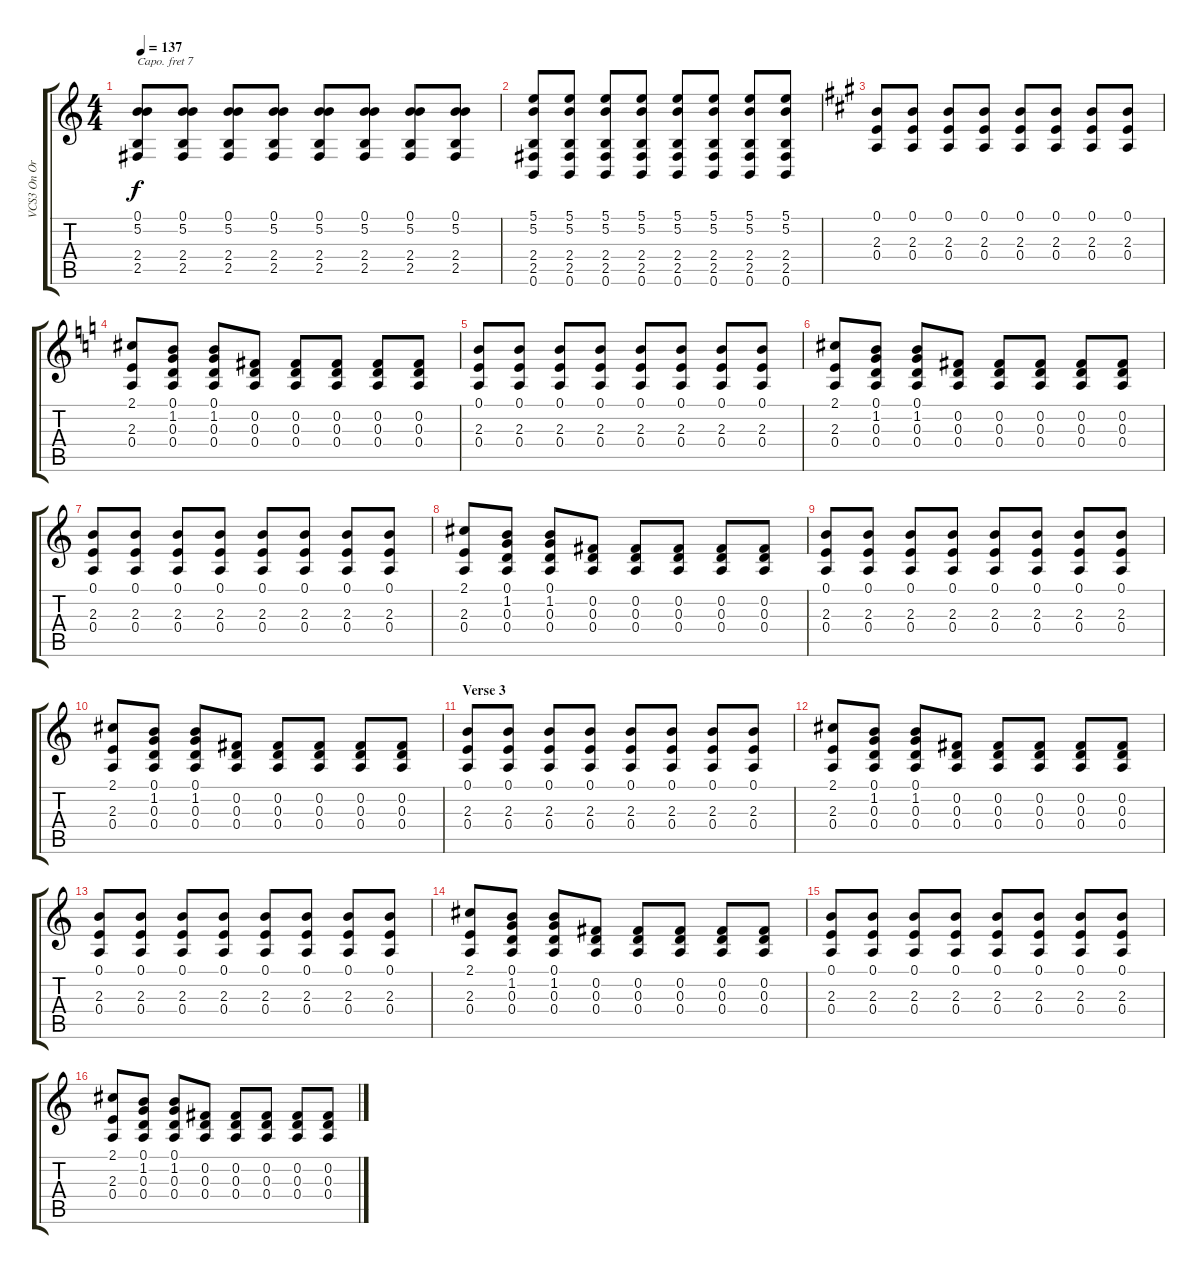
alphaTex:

\track ("VCS3 On Organ" "VCS3 On Or") {instrument churchorgan}
\staff {score tabs}
\capo 7
\tuning (E4 B3 G3 D3 A2 E2) {hide}
\ts (4 4)
\tempo 137
\clef g2
\ks c
(0.1 5.2 2.4 2.5).8{dy f} (0.1 5.2 2.4 2.5).8 (0.1 5.2 2.4 2.5).8 (0.1 5.2 2.4 2.5).8 (0.1 5.2 2.4 2.5).8 (0.1 5.2 2.4 2.5).8 (0.1 5.2 2.4 2.5).8 (0.1 5.2 2.4 2.5).8 |
(5.1 5.2 2.4 2.5 0.6).8 (5.1 5.2 2.4 2.5 0.6).8 (5.1 5.2 2.4 2.5 0.6).8 (5.1 5.2 2.4 2.5 0.6).8 (5.1 5.2 2.4 2.5 0.6).8 (5.1 5.2 2.4 2.5 0.6).8 (5.1 5.2 2.4 2.5 0.6).8 (5.1 5.2 2.4 2.5 0.6).8 |
\ks a
(0.1 2.3 0.4).8 (0.1 2.3 0.4).8 (0.1 2.3 0.4).8 (0.1 2.3 0.4).8 (0.1 2.3 0.4).8 (0.1 2.3 0.4).8 (0.1 2.3 0.4).8 (0.1 2.3 0.4).8 |
\ks c
(2.1 2.3 0.4).8 (0.1 1.2 0.3 0.4).8 (0.1 1.2 0.3 0.4).8 (0.2 0.3 0.4).8 (0.2 0.3 0.4).8 (0.2 0.3 0.4).8 (0.2 0.3 0.4).8 (0.2 0.3 0.4).8 |
(0.1 2.3 0.4).8 (0.1 2.3 0.4).8 (0.1 2.3 0.4).8 (0.1 2.3 0.4).8 (0.1 2.3 0.4).8 (0.1 2.3 0.4).8 (0.1 2.3 0.4).8 (0.1 2.3 0.4).8 |
(2.1 2.3 0.4).8 (0.1 1.2 0.3 0.4).8 (0.1 1.2 0.3 0.4).8 (0.2 0.3 0.4).8 (0.2 0.3 0.4).8 (0.2 0.3 0.4).8 (0.2 0.3 0.4).8 (0.2 0.3 0.4).8 |
(0.1 2.3 0.4).8 (0.1 2.3 0.4).8 (0.1 2.3 0.4).8 (0.1 2.3 0.4).8 (0.1 2.3 0.4).8 (0.1 2.3 0.4).8 (0.1 2.3 0.4).8 (0.1 2.3 0.4).8 |
(2.1 2.3 0.4).8 (0.1 1.2 0.3 0.4).8 (0.1 1.2 0.3 0.4).8 (0.2 0.3 0.4).8 (0.2 0.3 0.4).8 (0.2 0.3 0.4).8 (0.2 0.3 0.4).8 (0.2 0.3 0.4).8 |
(0.1 2.3 0.4).8 (0.1 2.3 0.4).8 (0.1 2.3 0.4).8 (0.1 2.3 0.4).8 (0.1 2.3 0.4).8 (0.1 2.3 0.4).8 (0.1 2.3 0.4).8 (0.1 2.3 0.4).8 |
(2.1 2.3 0.4).8 (0.1 1.2 0.3 0.4).8 (0.1 1.2 0.3 0.4).8 (0.2 0.3 0.4).8 (0.2 0.3 0.4).8 (0.2 0.3 0.4).8 (0.2 0.3 0.4).8 (0.2 0.3 0.4).8 |
\section ("" "Verse 3")
(0.1 2.3 0.4).8 (0.1 2.3 0.4).8 (0.1 2.3 0.4).8 (0.1 2.3 0.4).8 (0.1 2.3 0.4).8 (0.1 2.3 0.4).8 (0.1 2.3 0.4).8 (0.1 2.3 0.4).8 |
(2.1 2.3 0.4).8 (0.1 1.2 0.3 0.4).8 (0.1 1.2 0.3 0.4).8 (0.2 0.3 0.4).8 (0.2 0.3 0.4).8 (0.2 0.3 0.4).8 (0.2 0.3 0.4).8 (0.2 0.3 0.4).8 |
(0.1 2.3 0.4).8 (0.1 2.3 0.4).8 (0.1 2.3 0.4).8 (0.1 2.3 0.4).8 (0.1 2.3 0.4).8 (0.1 2.3 0.4).8 (0.1 2.3 0.4).8 (0.1 2.3 0.4).8 |
(2.1 2.3 0.4).8 (0.1 1.2 0.3 0.4).8 (0.1 1.2 0.3 0.4).8 (0.2 0.3 0.4).8 (0.2 0.3 0.4).8 (0.2 0.3 0.4).8 (0.2 0.3 0.4).8 (0.2 0.3 0.4).8 |
(0.1 2.3 0.4).8 (0.1 2.3 0.4).8 (0.1 2.3 0.4).8 (0.1 2.3 0.4).8 (0.1 2.3 0.4).8 (0.1 2.3 0.4).8 (0.1 2.3 0.4).8 (0.1 2.3 0.4).8 |
(2.1 2.3 0.4).8 (0.1 1.2 0.3 0.4).8 (0.1 1.2 0.3 0.4).8 (0.2 0.3 0.4).8 (0.2 0.3 0.4).8 (0.2 0.3 0.4).8 (0.2 0.3 0.4).8 (0.2 0.3 0.4).8
